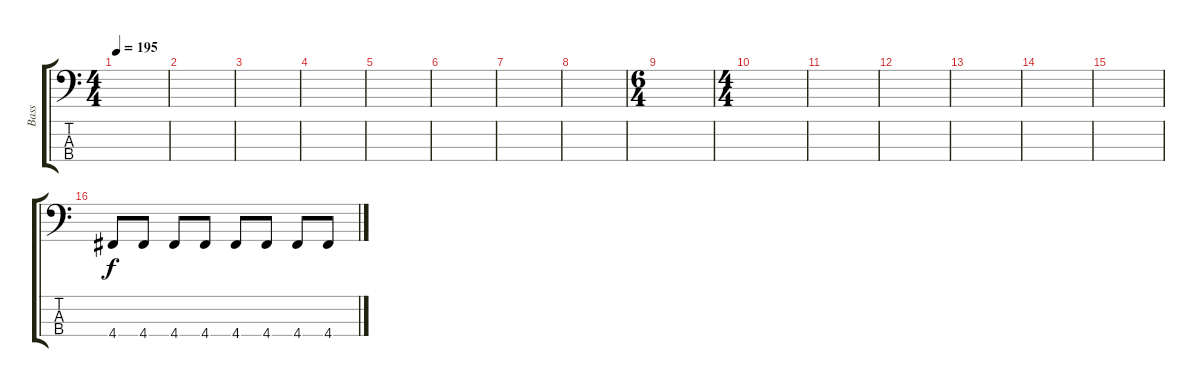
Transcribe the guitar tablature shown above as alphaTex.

\track ("Bass" "Bass") {instrument electricbasspick}
\staff {score tabs}
\tuning (G2 D2 A1 D1) {hide}
\ts (4 4)
\tempo 195
\clef f4
\ks c
|
|
|
|
|
|
|
|
\ts (6 4)
|
\ts (4 4)
|
|
|
|
|
|
4.4.8 4.4.8 4.4.8 4.4.8 4.4.8 4.4.8 4.4.8 4.4.8
